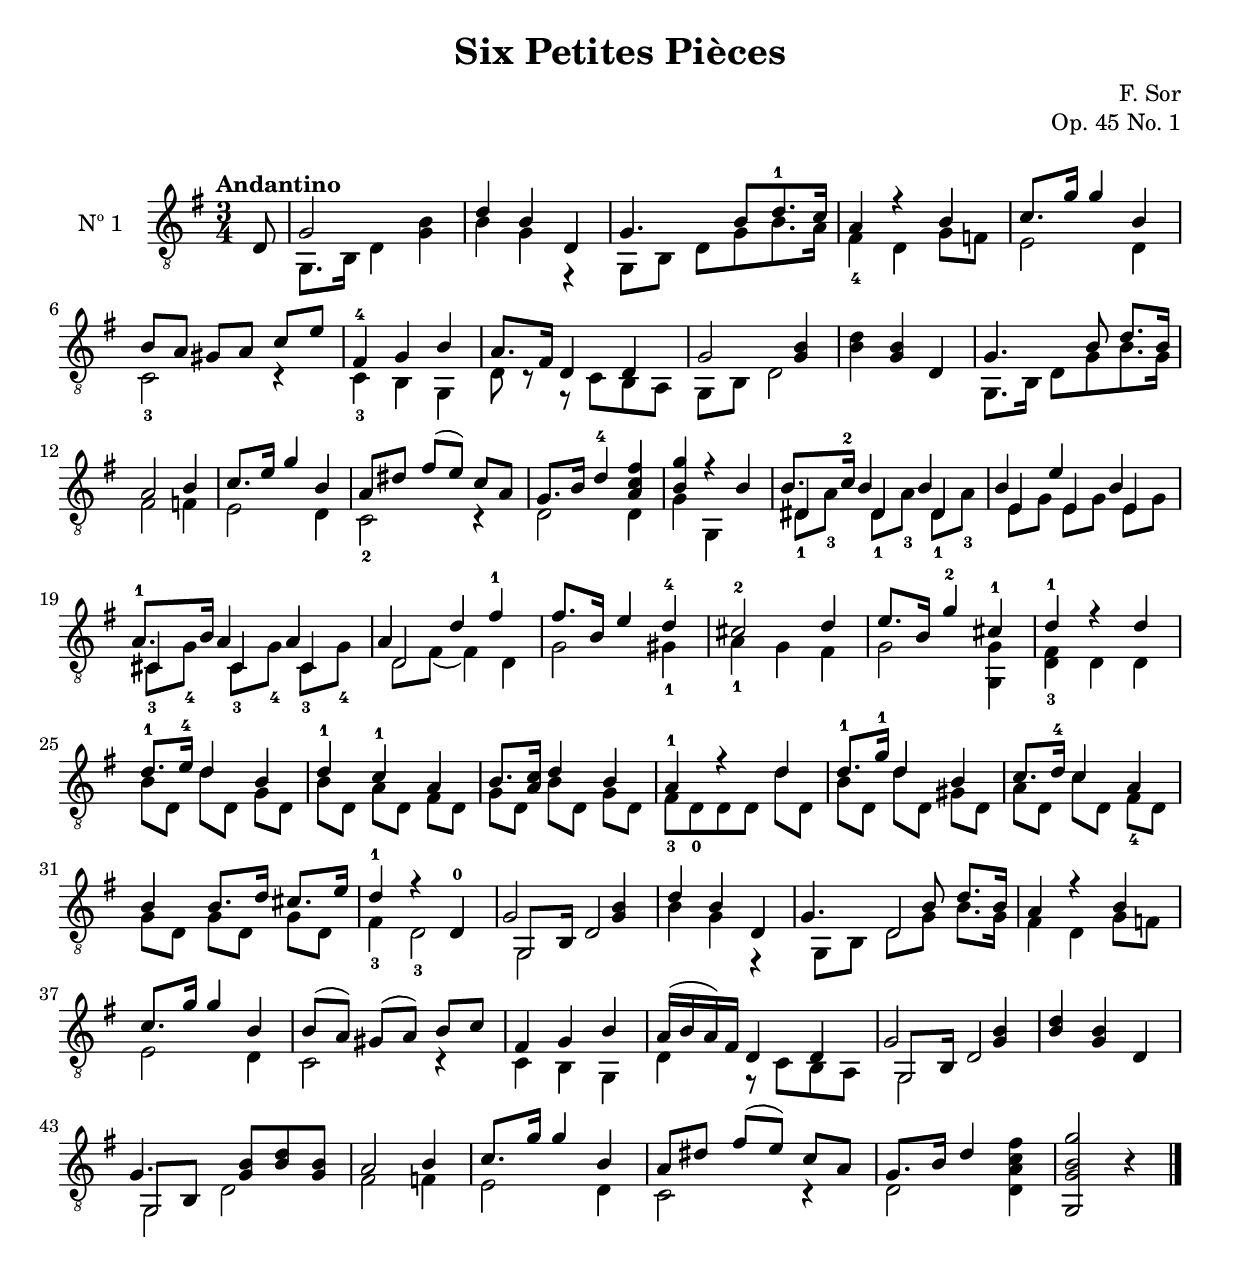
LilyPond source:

\version "2.19.32"

\header {
  title = "Six Petites Pièces"
  composer = "F. Sor"
  opus = "Op. 45 No. 1"
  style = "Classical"
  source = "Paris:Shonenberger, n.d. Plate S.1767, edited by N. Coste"
  date = "c.1835"
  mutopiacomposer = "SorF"
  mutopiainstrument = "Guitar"
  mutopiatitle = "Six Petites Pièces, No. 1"
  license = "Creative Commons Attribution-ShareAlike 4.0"
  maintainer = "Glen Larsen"
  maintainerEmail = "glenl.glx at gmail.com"
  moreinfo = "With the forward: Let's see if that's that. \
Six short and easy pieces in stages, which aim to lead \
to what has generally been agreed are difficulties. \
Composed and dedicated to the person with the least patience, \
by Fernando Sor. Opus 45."
}

\paper {
  % add space between composer/opus markup and first staff
  markup-system-spacing #'padding = #3
  % add a little space between composer and opus
  markup-markup-spacing #'padding = #1.2
  top-margin = #8
  bottom-margin = #12
}

mbreak = { \break }
global = {
  \time 3/4
  \key g\major
}

upperVoice = \relative c {
  \voiceOne
  \set fingeringOrientations = #'(up)
  \override Fingering.add-stem-support = ##t
  \partial 8 { d8 } |
  g2 s4 |
  d'4 b d, |
  g4. b8[ <d-1>8. c16] |
  a4 r b |
  c8. g'16 g4 b, |

  \mbreak
  b8 a gis[ a] c e |
  <fis,-4>4 g b |
  a8. fis16 d4 d |
  g2 <g b>4 |
  \oneVoice <b d>4 <g b> d |
  \voiceOne g4. b8 d8. b16 |    % 1st beat gets a dotted 4th

  \mbreak
  a2 b4 |
  c8. e16 g4 b, |
  a8 dis fis[( e)] c8 a |
  g8. b16 <d-4>4 <a c fis>4 |
  <b g'>4 r b |
  \shiftOnn\override NoteColumn.force-hshift = #-1
  b8. <c-2>16 b4 b |
  b4 e b |

  \mbreak
  \barNumberCheck #19
  <a-1>8. b16 a4 a |
  a4 d <fis-1> |
  \revert NoteColumn.force-hshift
  \shiftOff
  fis8. b,16 e4 <d-4> |
  <cis-2>2 d4 |
  e8. b16 <g'-2>4 <cis,-1> |
  <d-1>4 r d |

  \mbreak
  \barNumberCheck #25
  <d-1>8. <e-4>16 d4 b |
  <d-1>4 <c-1> a |
  b8. <a c>16 d4 b |
  <a-1>4 r d |
  <d-1>8. <g-1>16 d4 b |
  c8. <d-4>16 c4 a |

  \mbreak
  b4 b8. d16 cis8. e16 |
  <d-1>4 r <d,-0> |
  \shiftOnn\once\override NoteColumn.force-hshift = #-1
  g2 <g b>4 |
  \shiftOff
  d'4 b d, |
  \shiftOnn\once\override NoteColumn.force-hshift = #-1
  g4. b8 d8. b16 |
  \shiftOff
  a4 r b |

  \mbreak
  c8. g'16 g4 b, |
  b8( a) gis8[( a)] b c |
  fis,4 g b |
  a16( b a) fis d4 d |
  \shiftOnn\once\override NoteColumn.force-hshift = #-1
  g2 <g b>4 \shiftOff |
  <b d>4 <g b> d |

  \mbreak
  \shiftOnn\once\override NoteColumn.force-hshift = #-1
  g4. <g b>8 <b d> <g b> \shiftOff |
  a2 b4 |
  c8. g'16 g4 b, |
  a8 dis fis[( e)] c a |
  g8. b16 d4 \stemDown <d, a' c fis> |
  \oneVoice <g, g' b g'>2 r4

  \bar "|."
}

LF = {
  \set fingeringOrientations = #'(down)
  \override Fingering.add-stem-support = ##t
}
lowerVoice = \relative c {
  \voiceTwo
  \partial 8 {s8} |
  \LF
  g8. b16 d4 <g b> |
  b4 g r |
  g,8 b d[ g b8. a16] |
  <fis-4>4 d g8 f |
  e2 d4 |

  <c-3>2 r4 |
  <c-3>4 b g |
  d'8 r r c b a |
  g8 b d2 |
  s2. |
  g,8. b16 d8[ g b8. g16] |

  fis2 f4 |
  e2 d4 |
  <c-2>2 r4 |
  d2 d4 |
  g4 g, s |
  << { \voiceTwo\LF \repeat unfold 3 { <dis'-1>8[ <a'-3>] } } \\ { \voiceThree dis,4 dis dis } >> |
  << { \voiceTwo \repeat unfold 3 {e8[ g] } } \\ { \voiceThree e4 e e } >> |

  << { \voiceTwo\LF \repeat unfold 3 { <cis-3>8[ <g'-4>] } } \\ { \voiceThree cis,4  cis cis }  >>
  << { \voiceTwo d8[ fis]( fis4) d } \\ { \voiceThree d2 s4 } >>
  g2 <gis-1>4 |
  <a-1>4 g fis |
  g2 <g, g'>4 |
  <d'-3 fis>4 d d |

  b'8 d, d'[ d,] g d |          % 25
  b'8 d, a'[ d,] fis d |
  g8 d b'[ d,] g d |
  <fis-3>8 <d-0> d d d'[ d,] |
  b'8 d, d'[ d,] gis d |
  a'8 d, c'[ d,] <fis-4> d |

  \barNumberCheck #31
  g8 d g[ d] g d |
  <fis-3>4 <d-3>2 |
  << { \voiceTwo g,2 s4 } \\ { \voiceThree g8. b16 d2 } >> |
  b'4 g r |
  << { \voiceTwo g,8 b d g b8. g16 } \\ { \voiceThree s4 d2 } >> |
  fis4 d g8 f |

  \barNumberCheck #37
  e2 d4 |
  c2 r4 |
  c4 b g |
  d'4 r8 c b a |
  << { \voiceTwo g2 s4 } \\ { \voiceThree g8. b16 d2 } >> |
  s2. |

  \barNumberCheck #43
  << {\voiceTwo g,2 s4 } \\ {\voiceThree g8 b \stemDown d2 } >>
  fis2 f4 |
  e2 d4 |
  c2 r4 |
  d2 s4 |
  s2. |
}

\score {
  <<
    \new Staff = "Guitar" \with {
      midiInstrument = #"acoustic guitar (nylon)"
      instrumentName = #"Nº 1"
      \mergeDifferentlyDottedOn
      \mergeDifferentlyHeadedOn
%      \override StringNumber #'stencil = ##f
    } <<
      \global
      \clef "treble_8"
      \tempo Andantino
      \context Voice = "upperVoice" \upperVoice
      \context Voice = "lowerVoice" \lowerVoice
    >>
%{
    % tabs are not completely developed
    \new TabStaff = "Guitar tabs" \with {
      restrainOpenStrings = ##t
    } <<
      \clef "moderntab"
      \global
      \context TabVoice = "upperVoice" \upperVoice
      \context TabVoice = "lowerVoice" \lowerVoice
    >>
%}
  >>
  \layout {}
  \midi {
    \context { \TabStaff \remove "Staff_performer" }
    \tempo 4 = 96
  }
}
